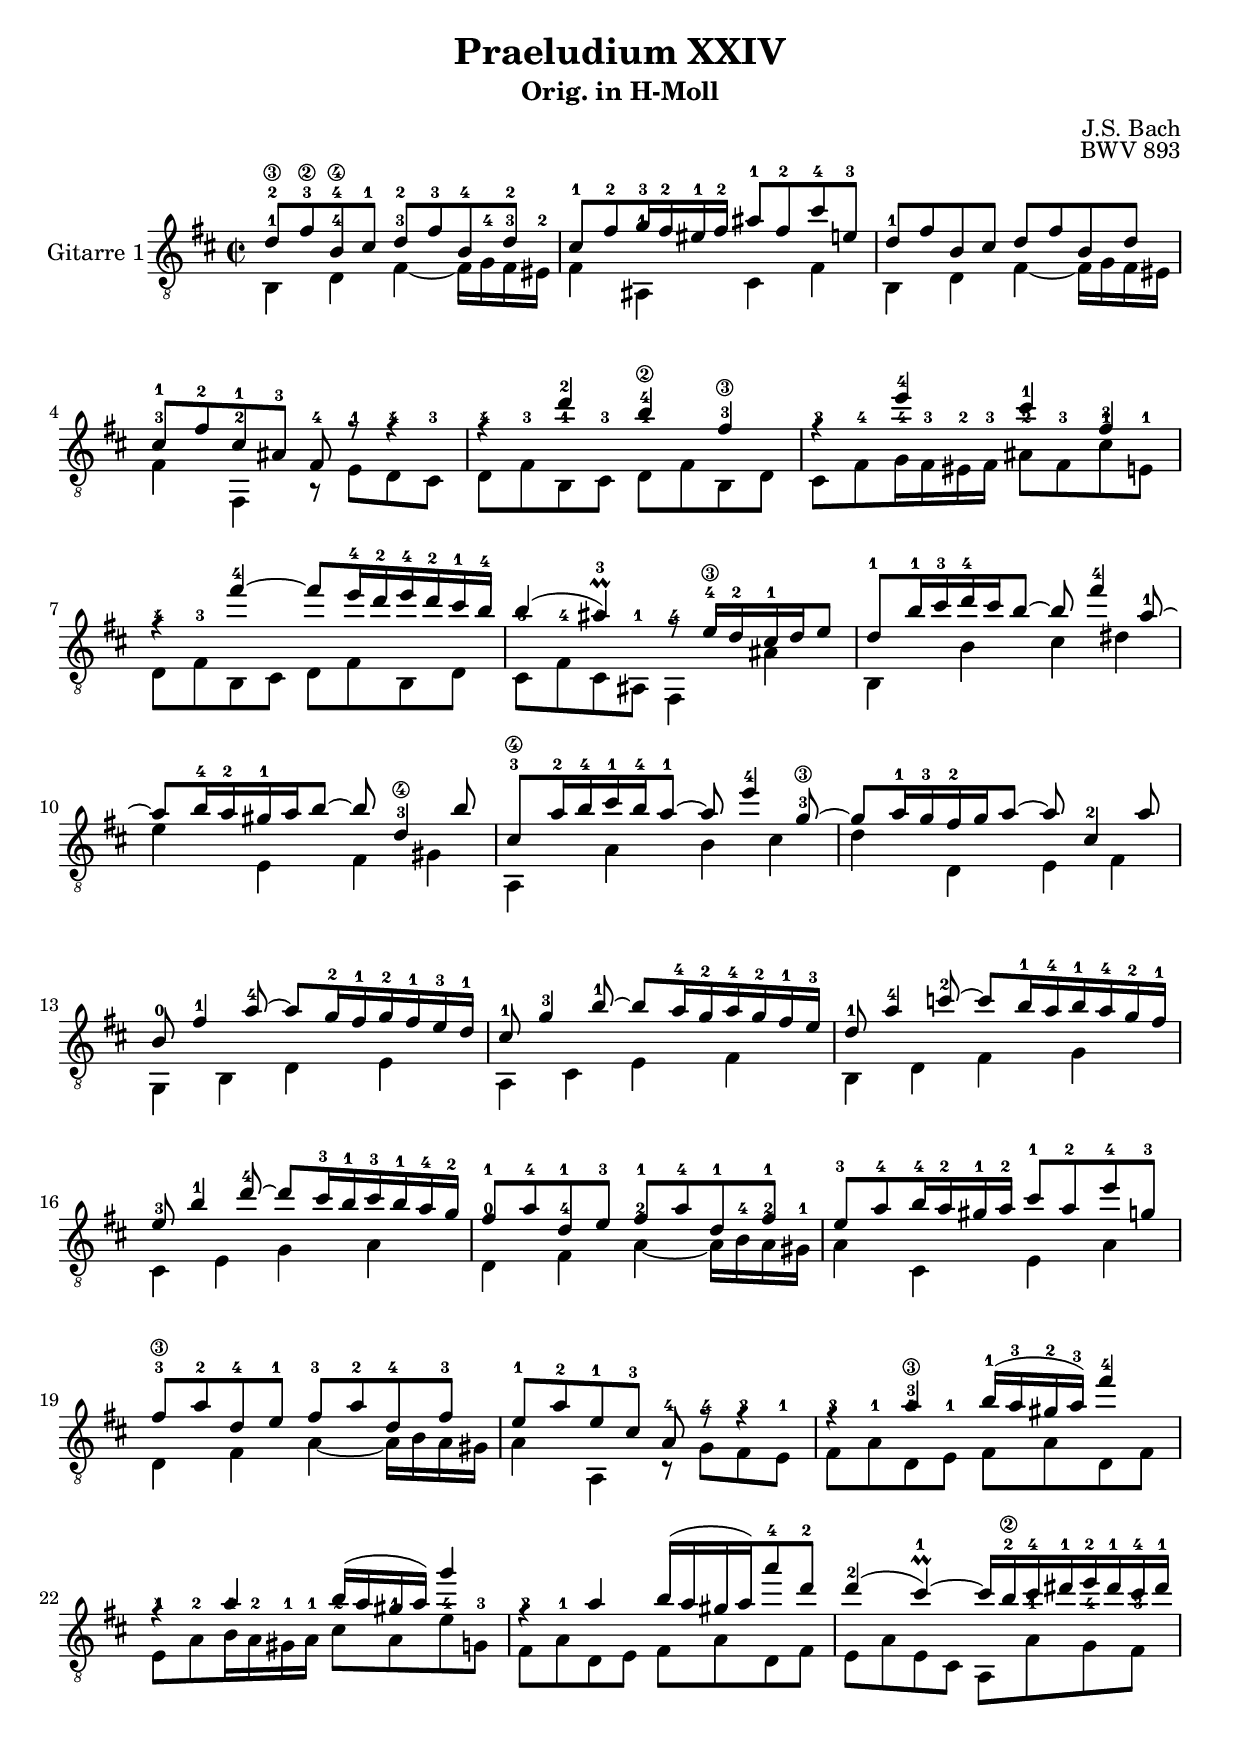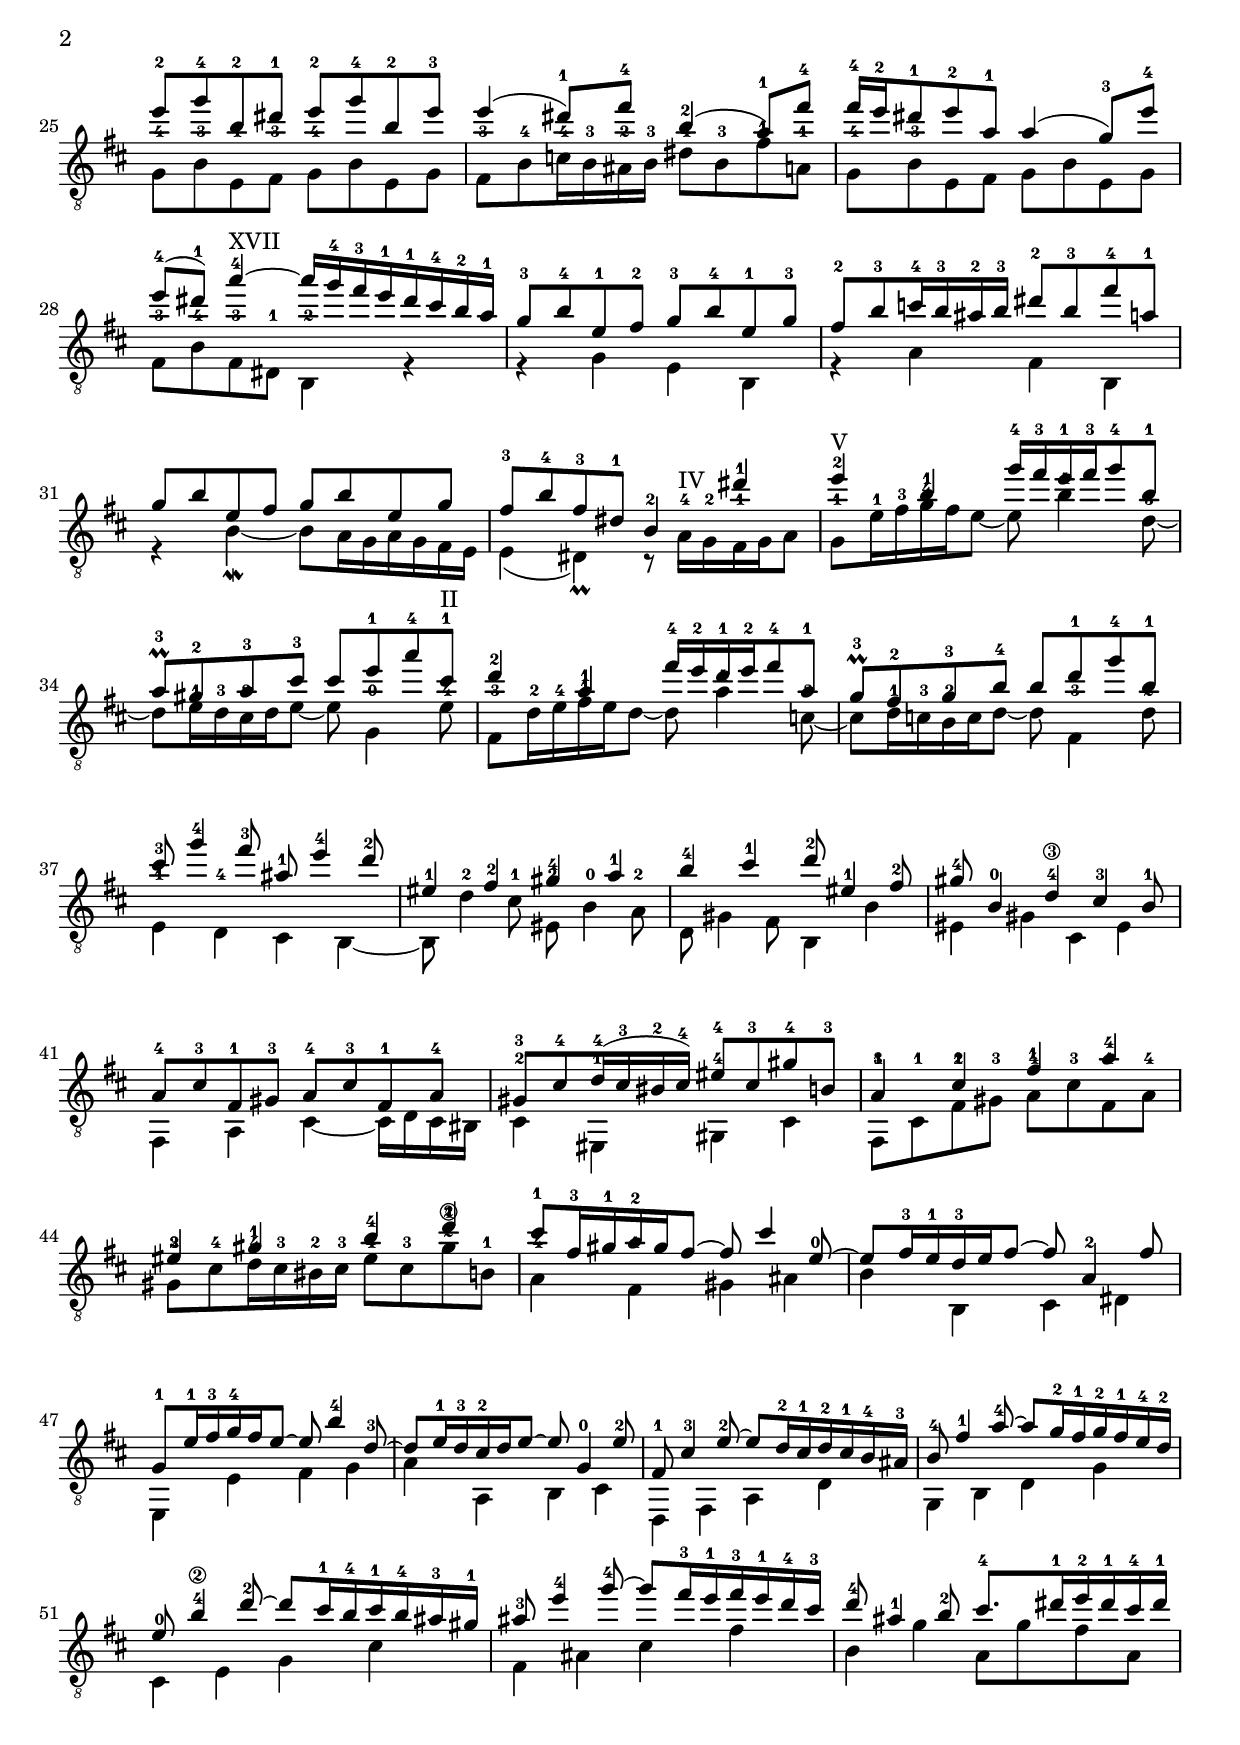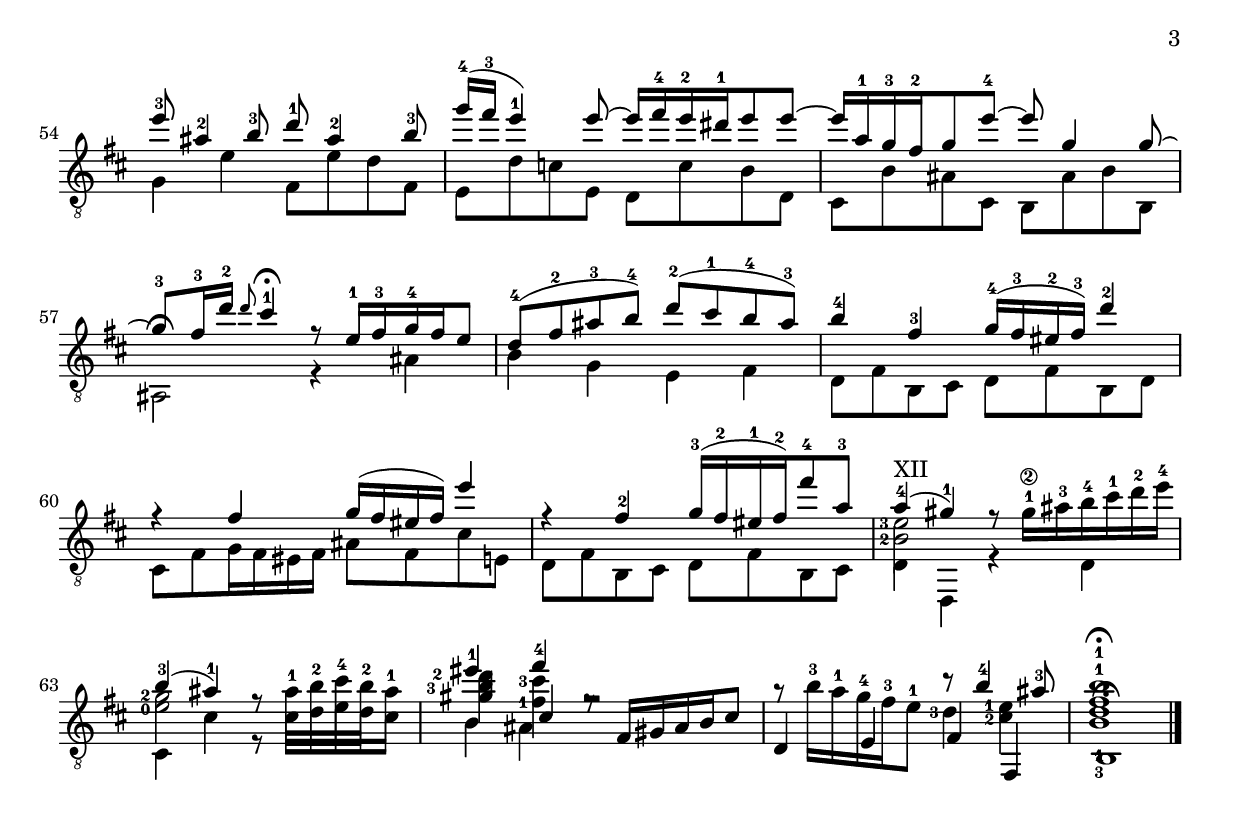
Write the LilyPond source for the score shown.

\version "2.18.2"
\language "deutsch"

\header{
  title = "Praeludium XXIV"
  subtitle = "Orig. in H-Moll"
  composer = "J.S. Bach"
  opus = "BWV 893"
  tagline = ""
}

global = {\time 2/2 \key h \minor \clef "treble_8"}

PartI = \relative c'{
  <d-2\3>8 <fis-3\2>8 <h,-4\4>8 <cis-1>8 <d-2>8 <fis-3>8 <h,-4>8 <d-2>8
  <cis-1>8 <fis-2>8 <g-3>16 <fis-2>16 <eis-1>16 <fis-2>16 <ais-1>8 <fis-2>8 <cis'-4>8 <e,-3>8
  d8 fis8 h,8 cis8 d8 fis8 h,8 d8
  <cis-1>8 <fis-2>8 <cis-1>8 <ais-3>8 <fis-4>8 r8 r4
  r4 <d''-2>4 <h-4\2>4 <fis-3\3>4
  r4 <e'-4>4 <cis-1>4 <fis,-3>4 
  r4 <fis'-4>4~ fis8 <e-4>16 <d-2>16 <e-4>16 <d-2>16 <cis-1>16 <h-4>16
  h4 (<ais-3>4\prall) r8 <e-4\3>16 <d-2>16 <cis-1>16 d16 e8
  <d-1>8 <h'-1>16 <cis-3>16 <d-4>16 cis16 h8~ h8 <fis'-4>4 <a,-1>8~
  a8 <h-4>16 <a-2>16 <gis-1>16 a16 h8~ h8 <d,-3\4>4 h'8
  <cis,-3\4>8 <a'-2>16 <h-4>16 <cis-1>16 <h-4>16 <a-1>8~ a8 <e'-4>4 <g,-3\3>8~

  g8 <a-1>16 <g-3>16 <fis-2>16 g16 a8~ a8 <cis,-2>4 a'8
  <h,-0>8 <fis'-1>4 <a-4>8~ a8 <g-2>16 <fis-1>16 <g-2>16 <fis-1>16 <e-3>16 <d-1>16 
  <cis-1>8 <g'-3>4 <h-1>8~ h8 <a-4>16 <g-2>16 <a-4>16 <g-2>16 <fis-1>16 <e-3>16 
  <d-1>8 <a'-4>4 <c-2>8~ c8 <h-1>16 <a-4>16 <h-1>16 <a-4>16 <g-2>16 <fis-1>16
  <e-3>8 <h'-1>4 <d-4>8~ d8 <cis-3>16 <h-1>16 <cis-3>16 <h-1>16 <a-4>16 <g-2>16 
  <fis-1>8 <a-4>8 <d,-1>8 <e-3> <fis-1> <a-4> <d,-1> <fis-1>
  <e-3> <a-4> <h-4>16 <a-2>16 <gis-1>16 <a-2>16 <cis-1>8 <a-2> <e'-4> <g,-3>
  <fis-3\3> <a-2> <d,-4> <e-1> <fis-3> <a-2> <d,-4> <fis-3>
  <e-1> <a-2> <e-1> <cis-3> <a-4> r8 r4
  r4 <a'-3\3>4 <h-1>16 (<a-3> <gis-2> <a-3>) <fis'-4>4
  r4 a,4 h16 (a gis a) g'4
  r4 a,4 h16 (a gis a) <a'-4>8 <d,-2>8 

  <d-2>4 (<cis-1>~\prall)  cis16 <h-2\2> <cis-4> <dis-1> <e-2> <dis-1> <cis-4> <dis-1>
  <e-2>8 <g-4> <h,-2> <dis-1> <e-2> <g-4> <h,-2> <e-3>
  e4 (<dis-1>8) <fis-4> <h,-2>4 (<a-1>8) <fis'-4>
  <fis-4>16 <e-2> <dis-1>8 <e-2> <a,-1> a4 (<g-3>8) <e'-4>
  <e-4> (<dis-1>) <a'-4>4~^\markup{XVII} a16 <g-4> <fis-3> <e-1> <dis-1> <cis-4> <h-2> <a-1> 
  <g-3>8 <h-4> <e,-1> <fis-2> <g-3> <h-4> <e,-1> <g-3>
  <fis-2> <h-3> <c-4>16 <h-3> <ais-2> <h-3> <dis-2>8 <h-3> <fis'-4> <a,-1>
  g h e, fis g h e, g
  <fis-3> <h-4> <fis-3> <dis-1> <h-2>4 <dis'-1>
  <e-2>4 <h-1>4 <g'-4>16 <fis-3> <e-1> <fis-3> <g-4>8 <h,-1>8
  <a-3>\prall <gis-2> <a-3> <cis-3> cis <e-1> <a-4> <cis,-1>
  <d-2>4 <a-1>4 <fis'-4>16 <e-2> <d-1> <e-2> <fis-4>8 <a,-1>8

  <g-3>\prall <fis-2> <g-3> <h-4> h <d-1> <g-4> <h,-1>
  <cis-3> <g'-4>4 <fis-3>8 <ais,-1>8 <e'-4>4 <d-2>8
  <eis,-1>4 <fis-2> <gis-4> <a-1> 
  <h-4> <cis-1> <d-2>8 <eis,-1>4 <fis-2>8
  <gis-4>8 <h,-0>4 <d-4\3> <cis-3> <h-1>8
  <a-4> <cis-3> <fis,-1> <gis-3> <a-4> <cis-3> <fis,-1> <a-4>
  <gis-3> <cis-4> <d-4>16 (<cis-3> <his-2> <cis-4>) <eis-4>8 <cis-3> <gis'-4> <h,-3>
  <a-3>4 <cis-2> <fis-1> <a-4>
  <eis-2> <gis-1> <h-4> <d-2>
  <cis-1>8 <fis,-3>16 <gis-1>16 <a-2> gis fis8~ fis cis'4 <e,-0>8~
  e <fis-3>16 <e-1>16 <d-3> e fis8~ fis <a,-2>4 fis'8
  <g,-1>8 <e'-1>16 <fis-3> <g-4> fis e8~ e <h'-4>4 <d,-3>8~

  d <e-1>16 <d-3> <cis-2> d e8~ e <g,-0>4 <e'-2>8
  <fis,-1> <cis'-3>4 <e-2>8~ e <d-2>16 <cis-1> <d-2> <cis-1> <h-4> <ais-3>
  <h-4>8 <fis'-1>4 <a-4>8~ a <g-2>16 <fis-1> <g-2> <fis-1> <e-4> <d-2>
  <e-0>8 <h'-4\2>4 <d-2>8~ d <cis-1>16 <h-4> <cis-1> <h-4> <ais-3> <gis-1>
  <ais-3>8 <e'-4>4 <g-4>8~ g <fis-3>16 <e-1> <fis-3> <e-1> <d-4> <cis-3>
  <d-4>8 <ais-1>4 <h-2>8 <cis-4>8. <dis-1>16 <e-2> <dis-1> <cis-4> <dis-1>
  <e-3>8 <ais,-2>4 <h-3>8 <d-1> <ais-2>4 <h-3>8
  <g'-4>16( <fis-3> <e-1>4) e8~ e16 <fis-4> <e-2> <dis-1> e8 e8~
  e16 <a,-1>16 <g-3> <fis-2> g8 <e'-4>8~ e g,4 g8~
  <g-3> <fis-3>16 <d'-2>16 \grace d8 <cis-1>4^\fermata r8 <e,-1>16 <fis-3> <g-4> fis e8
  <d-4> (<fis-2> <ais-3> <h-4>) <d-2>( <cis-1> <h-4> <ais-3>)
  <h-4>4 <fis-3> <g-4>16 (<fis-3> <eis-2> <fis-3>) <d'-2>4

         r4 fis, g16 (fis eis fis) e'4
	 r4 <fis,-2> <g-3>16 (<fis-2> <eis-1> <fis-2>) <fis'-4>8 <a,-3>
	 <<{\voiceOne <a-4>4^\markup{XII} (<gis-1>)}\new Voice {\voiceTwo \set fingeringOrientations = #'(left) <<<h,-2>2 <e-3>2>>}>>\stemNeutral r8 <gis-1\2>16 <ais-3> <h-4> <cis-1> <d-2> <e-4>
	 <<{\voiceOne <h-3>4 (<ais-1>)}\new Voice {\voiceTwo \set fingeringOrientations = #'(left) <<<g-2>2 <e-0>2>>}>>\stemNeutral r8 <ais-1>16 <h-2> <cis-4> <h-2> <ais-1>8
	 <<{\voiceOne <eis'-1>4 <fis-4>}\new Voice{\voiceTwo \set fingeringOrientations = #'(left) <<<d-2>4 <h-3>4>> <<<cis-3>4 <fis,-1>4>>}>> \stemNeutral r2
	 r8 <h-3>16 <a-1> <g-4> <fis-3> <e-1>8 <<{\voiceOne r8 <h'-4>4 <ais-3>8} \new Voice{\voiceTwo \set fingeringOrientations = #'(left) <d,-3>4 <<<cis-2>4 <e-1>4>>}>>\stemNeutral
	 <<<h-3>1 <d-1>1 <fis-1>1 <h-1>1^\fermata>>
  \bar "|."
}

PartII = \relative c{
  <h-1>4 <d-4> <fis-3>4~ fis16 <g-4> <fis-3> <eis-2>
  fis4 <ais,-1> cis fis
  <h,-1> d fis~ fis16 g fis eis
  <fis-3>4 <fis,-2> r8 <e'-1>8 <d-4> <cis-3>
  <d-4> <fis-3> <h,-1> <cis-3> <d-4> fis h, d 
  <cis-3> <fis-4> <g-4>16 <fis-3> <eis-2> <fis-3> <ais-2>8 <fis-3> <cis'-1> <e,-1>
  <d-4> <fis-3> h, cis d fis h, d
  <cis-3> <fis-4> <cis-3> <ais-1> <fis-4>4 ais'
  h, h' cis dis
  e e, fis gis
  a, a' h cis

         d d, e fis
  g, h d e
  a, cis e fis
  h, d fis g 
  cis, e g a
  <d,-0> <fis-4> <a-2>~ a16 <h-4> <a-2> <gis-1>
  a4 cis, e a
  d, fis a~ a16 h a gis
  a4 a, r8 <g'-4>8 <fis-3> <e-1>
  <fis-3> <a-1> <d,-4> <e-1> fis a d, fis
  <e-1> <a-2> <h-4>16 <a-2> <gis-1> <a-1> <cis-2>8 <a-1> <e'-4> <g,-3>
  <fis-3> <a-1> d, e fis a d, fis

  e a e cis a <a'-1> <g-4> <fis-3> 
  <g-4> <h-3> <e,-1> <fis-3> <g-4> h e, g 
  <fis-3> <h-4> <c-4>16 <h-3> <ais-2> <h-3> <dis-4>8 <h-3> <fis'-1> <a,-1>
  <g-4> <h-3> e, fis g h e, g
  <fis-3> <h-4> <fis-3> <dis-1> <h-2>4 r4
  r4 g'4 e h 
  r4 a'4 fis h, 
  r4 h'4~\mordent h8 a16 g a g fis e
  e4 (dis\prall) r8 <a'-4>16^\markup{IV} <g-2> <fis-1> g a8
  <g-1>8^\markup{V} <e'-1>16 <fis-3> <g-4> fis e8~ e <h'-4>4 <d,-3>8~
  d8 <e-1>16 <d-3> <cis-2> d e8~ e <g,-0>4 <e'-4>8^\markup{II}
  <fis,-3> <d'-2>16 <e-4> <fis-1> e d8~ d <a'-4>4 <c,-3>8~

  c <d-1>16 <c-3> <h-2> c d8~ d <fis,-3>4 <d'-2>8
  <e,-1>4 <d-4> cis h~
  h8 <d'-2>4 <cis-1>8 <eis,-2>8 <h'-0>4 <a-2>8
  d,8 gis4 fis8 h,4 h'
  eis, gis cis, eis
  fis, a cis~ cis16 d cis his
  <cis-2>4 <eis,-1> <gis-4> cis
  <fis,-1>8 <cis'-1> <fis-1> <gis-3> <a-4> <cis-3> <fis,-1> <a-4>
  <gis-3> <cis-4> <d-4>16 <cis-3> <his-2> <cis-3> <eis-4>8 <cis-3> <gis'-2\1> <h,-1>
  <a-4>4 <fis-1> gis ais
  h h, cis dis
  e, e' fis g 

         a a, h cis
  d, fis a d
  g, h d g 
  cis, e g cis
  fis, ais cis fis
  h, g' a,8 g' fis a, 
  g4 e' fis,8 e' d fis,
  e d' c e, d c' h d,
  cis h' ais cis, h ais' h h,
  ais2^\fermata r4 ais'4
  h g e fis 
  d8 fis h, cis d fis h, d 

         cis fis g16 fis eis fis ais8 fis cis' e,
  d fis h, cis d fis h, cis
  d4 d, r4 d'
  cis cis' r8 cis16 d e d cis8
 << {\voiceThree gis'4 cis,}\new Voice{\voiceFour h4 ais4}>> \stemNeutral r8 fis16 gis ais h cis8
 d,4 e fis fis,
 h1\fermata
 \bar "|."
 }


\score{
  %\transpose {
      \new Staff = "Gitarre 1" \with{
	instrumentName = #"Gitarre 1"}
	<<
	  \new Voice{\global \voiceOne \PartI}
	  \new Voice{\global \voiceTwo \PartII}
	>>
  %  }
  \layout{}
  \midi{}

  }
